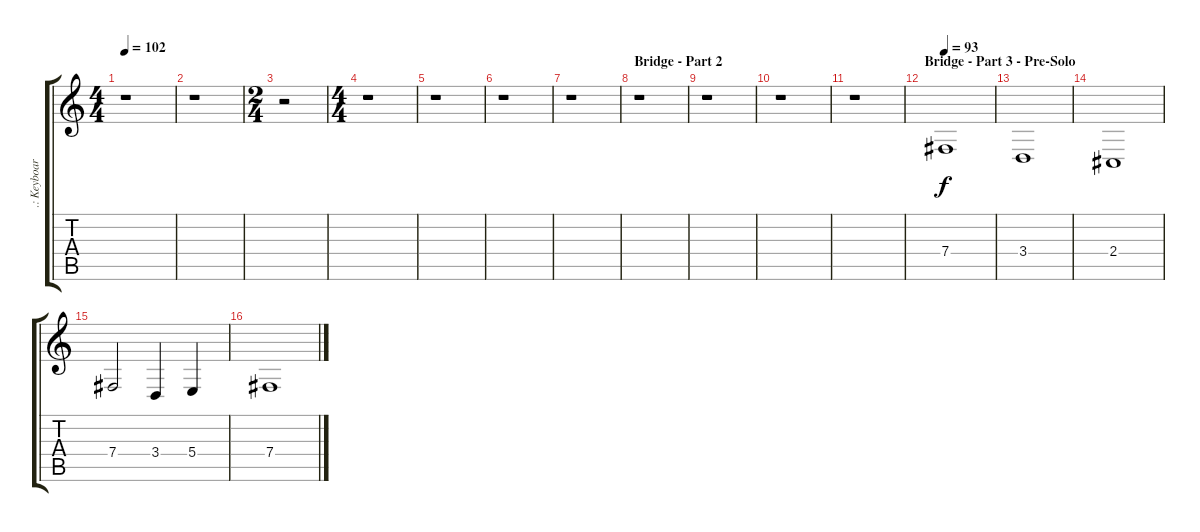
\track (".: Keyboard 3  :." ".: Keyboar") {instrument stringensemble1}
\staff {score tabs}
\tuning (Db4 Ab3 E3 B2 Gb2 Db2) {hide}
\ts (4 4)
\tempo 102
\clef g2
\ks c
r.1{dy f} |
r.1 |
\ts (2 4)
r.2 |
\ts (4 4)
r.1 |
r.1 |
r.1 |
r.1 |
\section ("" "Bridge - Part 2")
r.1 |
r.1 |
r.1 |
r.1 |
\section ("" "Bridge - Part 3 - Pre-Solo")
\tempo 93
7.4.1 |
3.4.1 |
2.4.1 |
7.4.2 3.4.4 5.4.4 |
7.4.1
